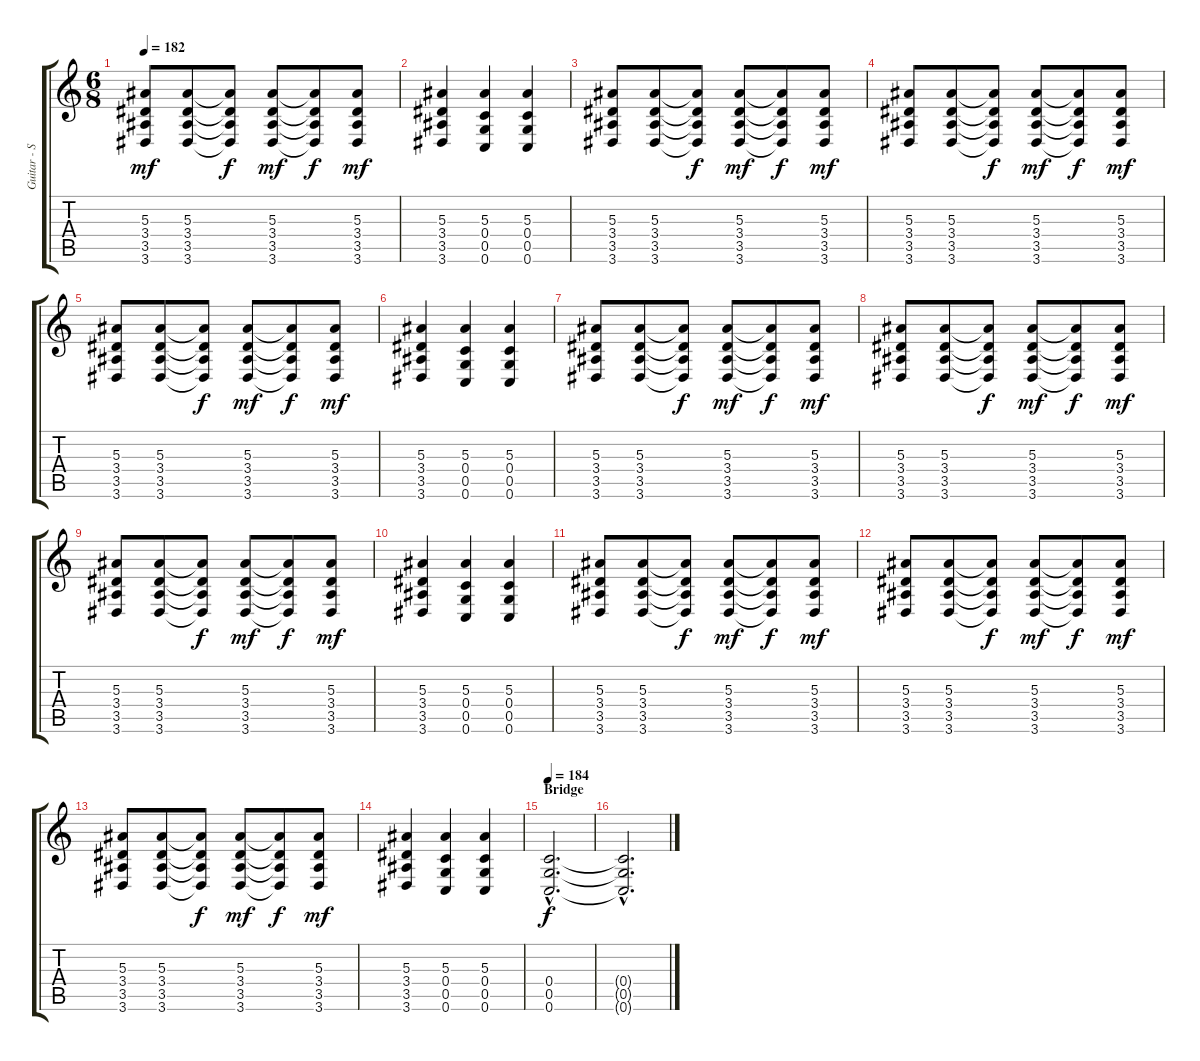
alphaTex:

\track ("Guitar - Stef Carpenter" "Guitar - S") {instrument distortionguitar}
\staff {score tabs}
\tuning (D4 A3 F3 C3 G2 C2) {hide}
\ts (6 8)
\tempo 182
\clef g2
\ks c
(5.3 3.4 3.5 3.6).8{dy mf} (5.3 3.4 3.5 3.6).8 (5.3{t} 3.4{t} 3.5{t} 3.6{t}).8{dy f} (5.3 3.4 3.5 3.6).8{dy mf} (5.3{t} 3.4{t} 3.5{t} 3.6{t}).8{dy f} (5.3 3.4 3.5 3.6).8{dy mf} |
(5.3 3.4 3.5 3.6).4 (5.3 0.4 0.5 0.6).4 (5.3 0.4 0.5 0.6).4 |
(5.3 3.4 3.5 3.6).8 (5.3 3.4 3.5 3.6).8 (5.3{t} 3.4{t} 3.5{t} 3.6{t}).8{dy f} (5.3 3.4 3.5 3.6).8{dy mf} (5.3{t} 3.4{t} 3.5{t} 3.6{t}).8{dy f} (5.3 3.4 3.5 3.6).8{dy mf} |
(5.3 3.4 3.5 3.6).8 (5.3 3.4 3.5 3.6).8 (5.3{t} 3.4{t} 3.5{t} 3.6{t}).8{dy f} (5.3 3.4 3.5 3.6).8{dy mf} (5.3{t} 3.4{t} 3.5{t} 3.6{t}).8{dy f} (5.3 3.4 3.5 3.6).8{dy mf} |
(5.3 3.4 3.5 3.6).8 (5.3 3.4 3.5 3.6).8 (5.3{t} 3.4{t} 3.5{t} 3.6{t}).8{dy f} (5.3 3.4 3.5 3.6).8{dy mf} (5.3{t} 3.4{t} 3.5{t} 3.6{t}).8{dy f} (5.3 3.4 3.5 3.6).8{dy mf} |
(5.3 3.4 3.5 3.6).4 (5.3 0.4 0.5 0.6).4 (5.3 0.4 0.5 0.6).4 |
(5.3 3.4 3.5 3.6).8 (5.3 3.4 3.5 3.6).8 (5.3{t} 3.4{t} 3.5{t} 3.6{t}).8{dy f} (5.3 3.4 3.5 3.6).8{dy mf} (5.3{t} 3.4{t} 3.5{t} 3.6{t}).8{dy f} (5.3 3.4 3.5 3.6).8{dy mf} |
(5.3 3.4 3.5 3.6).8 (5.3 3.4 3.5 3.6).8 (5.3{t} 3.4{t} 3.5{t} 3.6{t}).8{dy f} (5.3 3.4 3.5 3.6).8{dy mf} (5.3{t} 3.4{t} 3.5{t} 3.6{t}).8{dy f} (5.3 3.4 3.5 3.6).8{dy mf} |
(5.3 3.4 3.5 3.6).8 (5.3 3.4 3.5 3.6).8 (5.3{t} 3.4{t} 3.5{t} 3.6{t}).8{dy f} (5.3 3.4 3.5 3.6).8{dy mf} (5.3{t} 3.4{t} 3.5{t} 3.6{t}).8{dy f} (5.3 3.4 3.5 3.6).8{dy mf} |
(5.3 3.4 3.5 3.6).4 (5.3 0.4 0.5 0.6).4 (5.3 0.4 0.5 0.6).4 |
(5.3 3.4 3.5 3.6).8 (5.3 3.4 3.5 3.6).8 (5.3{t} 3.4{t} 3.5{t} 3.6{t}).8{dy f} (5.3 3.4 3.5 3.6).8{dy mf} (5.3{t} 3.4{t} 3.5{t} 3.6{t}).8{dy f} (5.3 3.4 3.5 3.6).8{dy mf} |
(5.3 3.4 3.5 3.6).8 (5.3 3.4 3.5 3.6).8 (5.3{t} 3.4{t} 3.5{t} 3.6{t}).8{dy f} (5.3 3.4 3.5 3.6).8{dy mf} (5.3{t} 3.4{t} 3.5{t} 3.6{t}).8{dy f} (5.3 3.4 3.5 3.6).8{dy mf} |
(5.3 3.4 3.5 3.6).8 (5.3 3.4 3.5 3.6).8 (5.3{t} 3.4{t} 3.5{t} 3.6{t}).8{dy f} (5.3 3.4 3.5 3.6).8{dy mf} (5.3{t} 3.4{t} 3.5{t} 3.6{t}).8{dy f} (5.3 3.4 3.5 3.6).8{dy mf} |
(5.3 3.4 3.5 3.6).4 (5.3 0.4 0.5 0.6).4 (5.3 0.4 0.5 0.6).4 |
\section ("" "Bridge")
\tempo 184
(0.4{hac} 0.5{hac} 0.6{hac}).2{d dy f} |
(0.4{hac t} 0.5{hac t} 0.6{hac t}).2{d}
